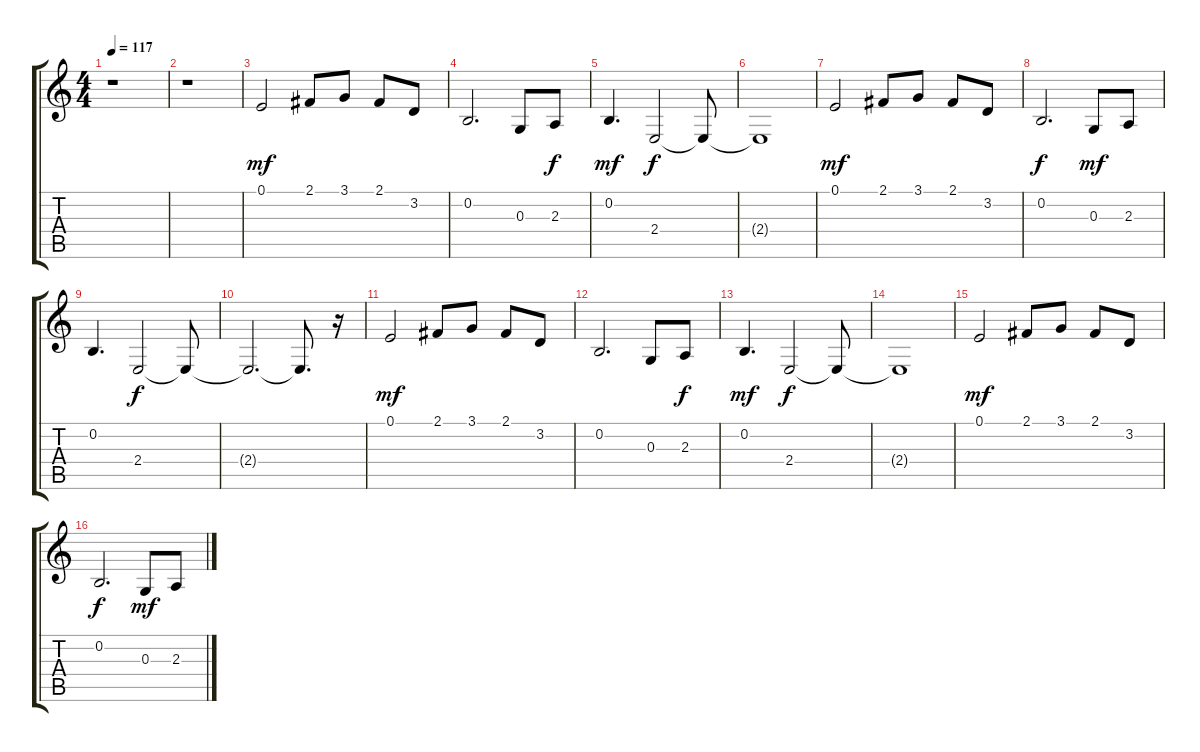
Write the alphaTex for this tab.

\track "" {instrument fx4atmosphere}
\staff {score tabs}
\tuning (E4 B3 G3 D3 A2 E2) {hide}
\ts (4 4)
\tempo 117
\clef g2
\ks c
r.1{dy f} |
r.1 |
0.1.2{dy mf} 2.1.8 3.1.8 2.1.8 3.2.8 |
0.2.2{d} 0.3.8 2.3.8{dy f} |
0.2.4{d dy mf} 2.4.2{dy f} 2.4{t}.8 |
2.4{t}.1 |
0.1.2{dy mf} 2.1.8 3.1.8 2.1.8 3.2.8 |
0.2.2{d dy f} 0.3.8{dy mf} 2.3.8 |
0.2.4{d} 2.4.2{dy f} 2.4{t}.8 |
2.4{t}.2{d} 2.4{t}.8{d} r.16 |
0.1.2{dy mf} 2.1.8 3.1.8 2.1.8 3.2.8 |
0.2.2{d} 0.3.8 2.3.8{dy f} |
0.2.4{d dy mf} 2.4.2{dy f} 2.4{t}.8 |
2.4{t}.1 |
0.1.2{dy mf} 2.1.8 3.1.8 2.1.8 3.2.8 |
0.2.2{d dy f} 0.3.8{dy mf} 2.3.8
